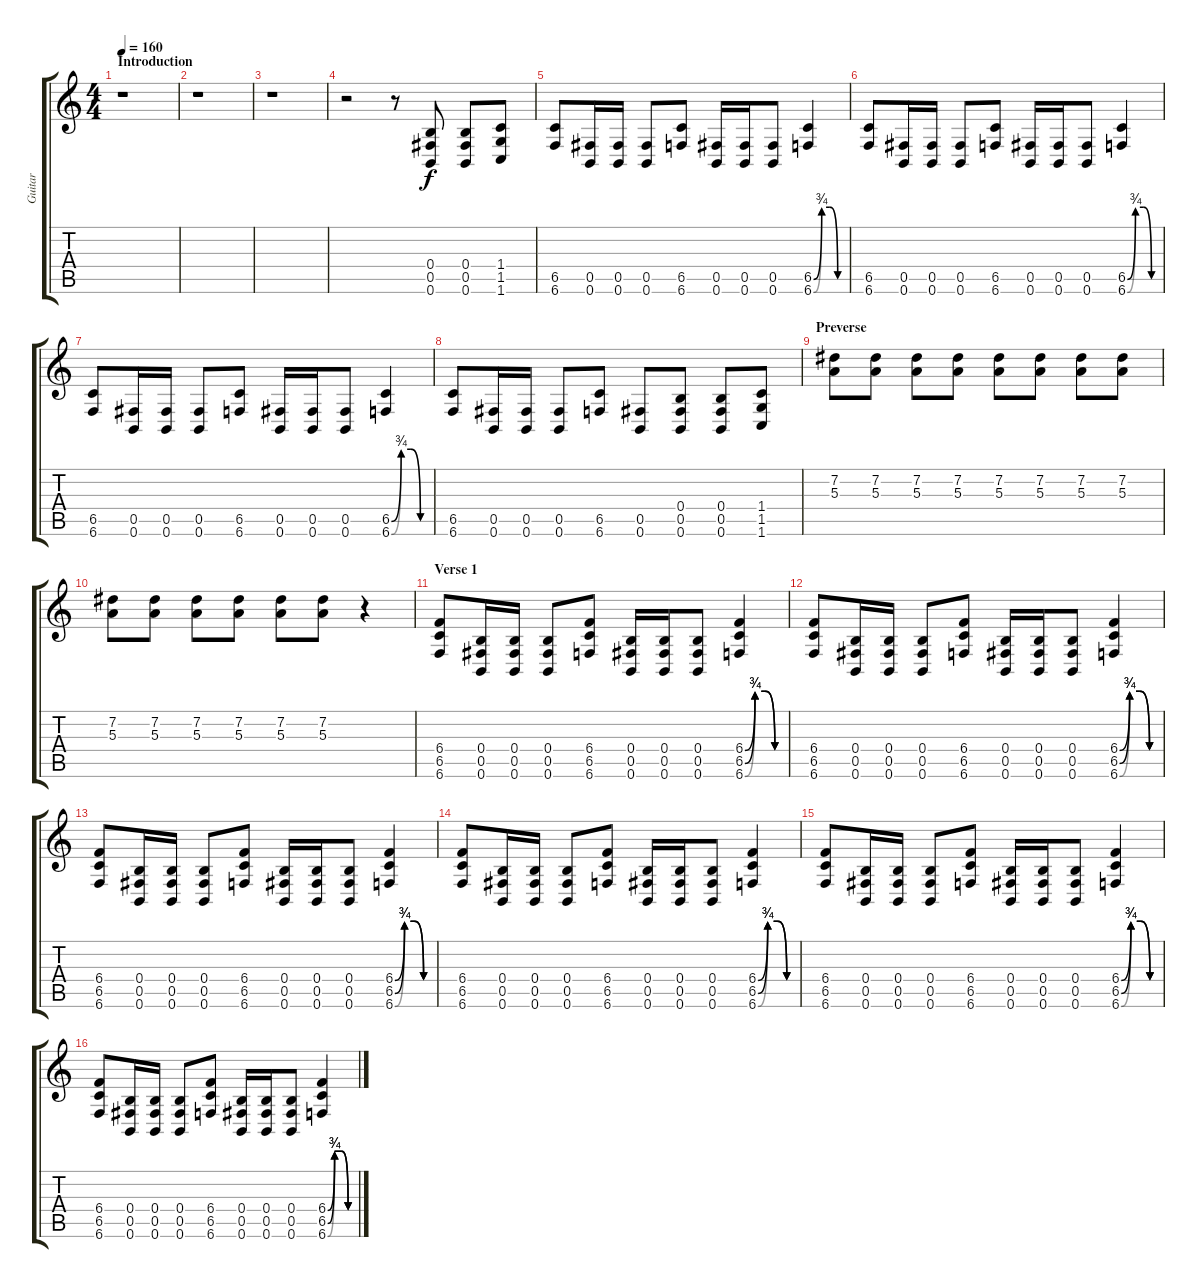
\track ("Guitar" "Guitar") {instrument overdrivenguitar}
\staff {score tabs}
\tuning (Db4 Ab3 E3 B2 Gb2 B1) {hide}
\ts (4 4)
\section ("" "Introduction")
\tempo 160
\clef g2
\ks c
r.1{dy f instrument overdrivenguitar} |
r.1 |
r.1 |
r.2 r.8 (0.4 0.5 0.6).8 (0.4 0.5 0.6).8 (1.4 1.5 1.6).8 |
(6.5 6.6).8 (0.5 0.6).16 (0.5 0.6).16 (0.5 0.6).8 (6.5 6.6).8 (0.5 0.6).16 (0.5 0.6).16 (0.5 0.6).8 (6.5{be (custom 0 0 15 3 30 3 45 0 60 0)} 6.6{be (custom 0 0 15 3 30 3 45 0 60 0)}).4 |
(6.5 6.6).8 (0.5 0.6).16 (0.5 0.6).16 (0.5 0.6).8 (6.5 6.6).8 (0.5 0.6).16 (0.5 0.6).16 (0.5 0.6).8 (6.5{be (custom 0 0 15 3 30 3 45 0 60 0)} 6.6{be (custom 0 0 15 3 30 3 45 0 60 0)}).4 |
(6.5 6.6).8 (0.5 0.6).16 (0.5 0.6).16 (0.5 0.6).8 (6.5 6.6).8 (0.5 0.6).16 (0.5 0.6).16 (0.5 0.6).8 (6.5{be (custom 0 0 15 3 30 3 45 0 60 0)} 6.6{be (custom 0 0 15 3 30 3 45 0 60 0)}).4 |
(6.5 6.6).8 (0.5 0.6).16 (0.5 0.6).16 (0.5 0.6).8 (6.5 6.6).8 (0.5 0.6).8 (0.4 0.5 0.6).8 (0.4 0.5 0.6).8 (1.4 1.5 1.6).8 |
\section ("" "Preverse")
(7.2 5.3).8 (7.2 5.3).8 (7.2 5.3).8 (7.2 5.3).8 (7.2 5.3).8 (7.2 5.3).8 (7.2 5.3).8 (7.2 5.3).8 |
(7.2 5.3).8 (7.2 5.3).8 (7.2 5.3).8 (7.2 5.3).8 (7.2 5.3).8 (7.2 5.3).8 r.4 |
\section ("" "Verse 1")
(6.4 6.5 6.6).8 (0.4 0.5 0.6).16 (0.4 0.5 0.6).16 (0.4 0.5 0.6).8 (6.4 6.5 6.6).8 (0.4 0.5 0.6).16 (0.4 0.5 0.6).16 (0.4 0.5 0.6).8 (6.4{be (custom 0 0 15 3 30 3 45 0 60 0)} 6.5{be (custom 0 0 15 3 30 3 45 0 60 0)} 6.6{be (custom 0 0 15 3 30 3 45 0 60 0)}).4 |
(6.4 6.5 6.6).8 (0.4 0.5 0.6).16 (0.4 0.5 0.6).16 (0.4 0.5 0.6).8 (6.4 6.5 6.6).8 (0.4 0.5 0.6).16 (0.4 0.5 0.6).16 (0.4 0.5 0.6).8 (6.4{be (custom 0 0 15 3 30 3 45 0 60 0)} 6.5{be (custom 0 0 15 3 30 3 45 0 60 0)} 6.6{be (custom 0 0 15 3 30 3 45 0 60 0)}).4 |
(6.4 6.5 6.6).8 (0.4 0.5 0.6).16 (0.4 0.5 0.6).16 (0.4 0.5 0.6).8 (6.4 6.5 6.6).8 (0.4 0.5 0.6).16 (0.4 0.5 0.6).16 (0.4 0.5 0.6).8 (6.4{be (custom 0 0 15 3 30 3 45 0 60 0)} 6.5{be (custom 0 0 15 3 30 3 45 0 60 0)} 6.6{be (custom 0 0 15 3 30 3 45 0 60 0)}).4 |
(6.4 6.5 6.6).8 (0.4 0.5 0.6).16 (0.4 0.5 0.6).16 (0.4 0.5 0.6).8 (6.4 6.5 6.6).8 (0.4 0.5 0.6).16 (0.4 0.5 0.6).16 (0.4 0.5 0.6).8 (6.4{be (custom 0 0 15 3 30 3 45 0 60 0)} 6.5{be (custom 0 0 15 3 30 3 45 0 60 0)} 6.6{be (custom 0 0 15 3 30 3 45 0 60 0)}).4 |
(6.4 6.5 6.6).8 (0.4 0.5 0.6).16 (0.4 0.5 0.6).16 (0.4 0.5 0.6).8 (6.4 6.5 6.6).8 (0.4 0.5 0.6).16 (0.4 0.5 0.6).16 (0.4 0.5 0.6).8 (6.4{be (custom 0 0 15 3 30 3 45 0 60 0)} 6.5{be (custom 0 0 15 3 30 3 45 0 60 0)} 6.6{be (custom 0 0 15 3 30 3 45 0 60 0)}).4 |
(6.4 6.5 6.6).8 (0.4 0.5 0.6).16 (0.4 0.5 0.6).16 (0.4 0.5 0.6).8 (6.4 6.5 6.6).8 (0.4 0.5 0.6).16 (0.4 0.5 0.6).16 (0.4 0.5 0.6).8 (6.4{be (custom 0 0 15 3 30 3 45 0 60 0)} 6.5{be (custom 0 0 15 3 30 3 45 0 60 0)} 6.6{be (custom 0 0 15 3 30 3 45 0 60 0)}).4
